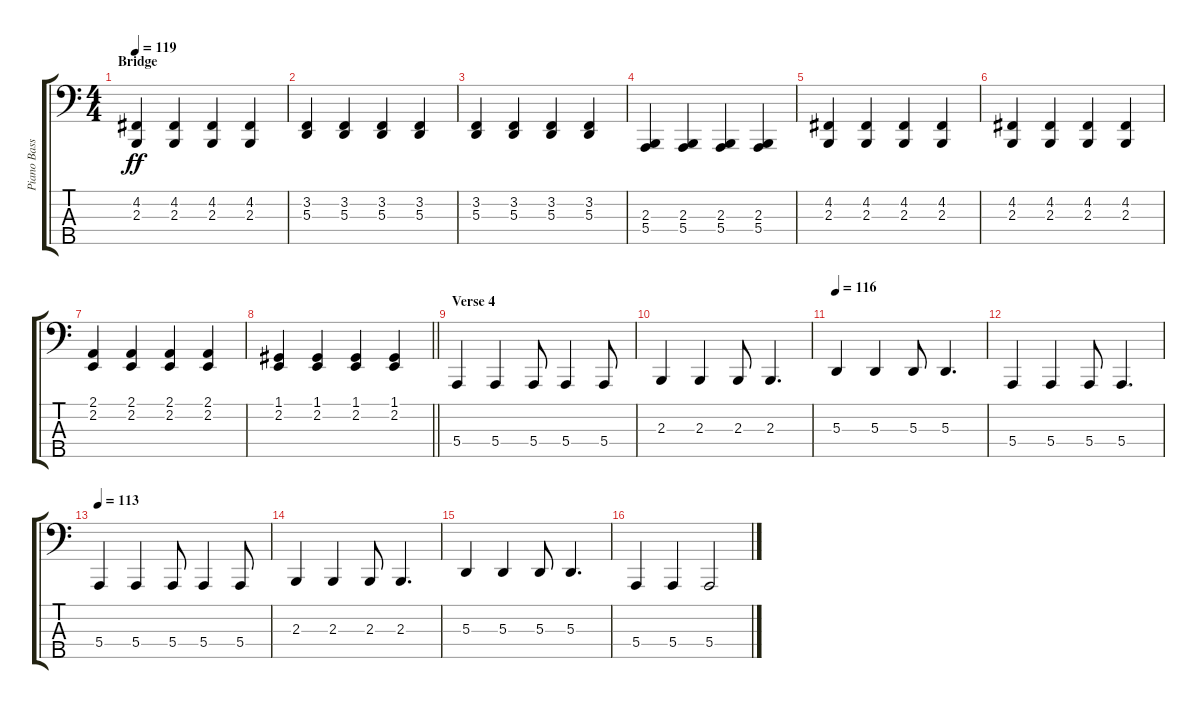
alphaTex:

\track ("Piano Bass (Paul McCartney)" "Piano Bass") {instrument acousticgrandpiano}
\staff {score tabs}
\tuning (G2 D2 A1 E1 B0) {hide}
\ts (4 4)
\section ("" "Bridge")
\tempo 119
\clef f4
\ks c
(4.2 2.3).4{dy ff} (4.2 2.3).4 (4.2 2.3).4 (4.2 2.3).4 |
(3.2 5.3).4 (3.2 5.3).4 (3.2 5.3).4 (3.2 5.3).4 |
(3.2 5.3).4 (3.2 5.3).4 (3.2 5.3).4 (3.2 5.3).4 |
(2.3 5.4).4 (2.3 5.4).4 (2.3 5.4).4 (2.3 5.4).4 |
(4.2 2.3).4 (4.2 2.3).4 (4.2 2.3).4 (4.2 2.3).4 |
(4.2 2.3).4 (4.2 2.3).4 (4.2 2.3).4 (4.2 2.3).4 |
(2.1 2.2).4 (2.1 2.2).4 (2.1 2.2).4 (2.1 2.2).4 |
\barLineRight lightlight
(1.1 2.2).4 (1.1 2.2).4 (1.1 2.2).4 (1.1 2.2).4 |
\section ("" "Verse 4")
5.4.4 5.4.4 5.4.8 5.4.4 5.4.8 |
2.3.4 2.3.4 2.3.8 2.3.4{d} |
\tempo 116
5.3.4 5.3.4 5.3.8 5.3.4{d} |
5.4.4 5.4.4 5.4.8 5.4.4{d} |
\tempo 113
5.4.4 5.4.4 5.4.8 5.4.4 5.4.8 |
2.3.4 2.3.4 2.3.8 2.3.4{d} |
5.3.4 5.3.4 5.3.8 5.3.4{d} |
5.4.4 5.4.4 5.4.2
